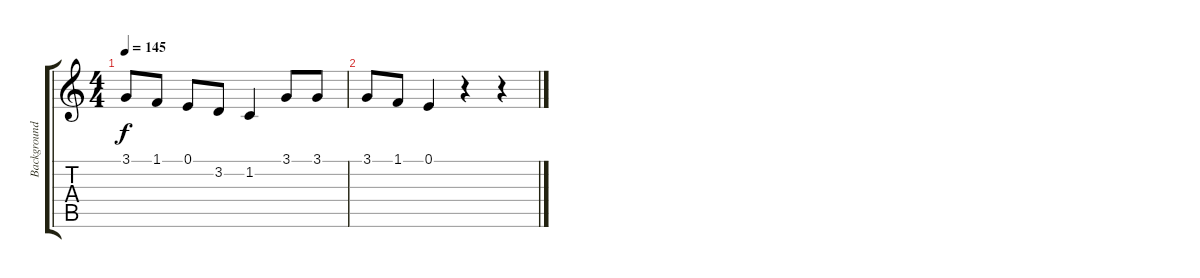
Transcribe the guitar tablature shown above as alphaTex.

\track ("Background/Overdub Vocals" "Background") {instrument oboe}
\staff {score tabs}
\tuning (E4 B3 G3 D3 A2 E2) {hide}
\ts (4 4)
\tempo 145
\clef g2
\ks c
3.1.8{dy f} 1.1.8 0.1.8 3.2.8 1.2.4 3.1.8 3.1.8 |
3.1.8 1.1.8 0.1.4 r.4 r.4
